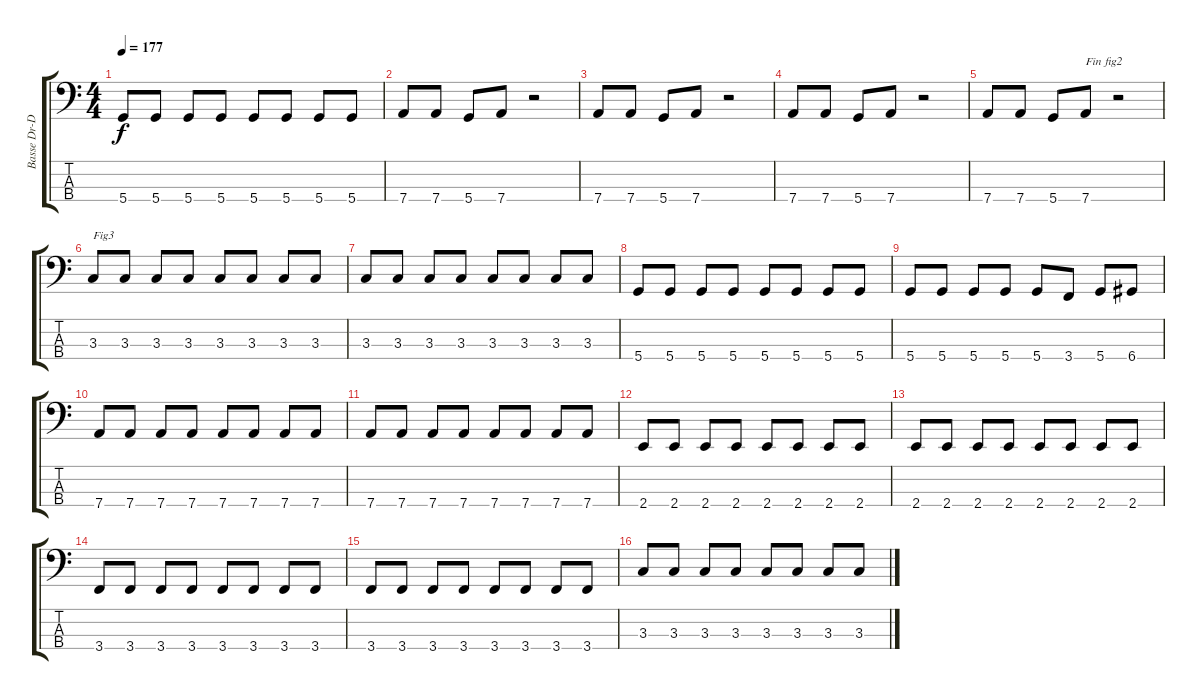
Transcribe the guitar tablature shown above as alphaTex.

\track ("Basse Dr-D" "Basse Dr-D") {instrument electricbasspick}
\staff {score tabs}
\tuning (G2 D2 A1 D1) {hide}
\ts (4 4)
\tempo 177
\clef f4
\ks c
5.4.8{dy f} 5.4.8 5.4.8 5.4.8 5.4.8 5.4.8 5.4.8 5.4.8 |
7.4.8 7.4.8 5.4.8 7.4.8 r.2 |
7.4.8 7.4.8 5.4.8 7.4.8 r.2 |
7.4.8 7.4.8 5.4.8 7.4.8 r.2 |
7.4.8 7.4.8 5.4.8 7.4.8{txt "Fin fig2"} r.2 |
3.3.8{txt "Fig3"} 3.3.8 3.3.8 3.3.8 3.3.8 3.3.8 3.3.8 3.3.8 |
3.3.8 3.3.8 3.3.8 3.3.8 3.3.8 3.3.8 3.3.8 3.3.8 |
5.4.8 5.4.8 5.4.8 5.4.8 5.4.8 5.4.8 5.4.8 5.4.8 |
5.4.8 5.4.8 5.4.8 5.4.8 5.4.8 3.4.8 5.4.8 6.4.8 |
7.4.8 7.4.8 7.4.8 7.4.8 7.4.8 7.4.8 7.4.8 7.4.8 |
7.4.8 7.4.8 7.4.8 7.4.8 7.4.8 7.4.8 7.4.8 7.4.8 |
2.4.8 2.4.8 2.4.8 2.4.8 2.4.8 2.4.8 2.4.8 2.4.8 |
2.4.8 2.4.8 2.4.8 2.4.8 2.4.8 2.4.8 2.4.8 2.4.8 |
3.4.8 3.4.8 3.4.8 3.4.8 3.4.8 3.4.8 3.4.8 3.4.8 |
3.4.8 3.4.8 3.4.8 3.4.8 3.4.8 3.4.8 3.4.8 3.4.8 |
3.3.8 3.3.8 3.3.8 3.3.8 3.3.8 3.3.8 3.3.8 3.3.8
